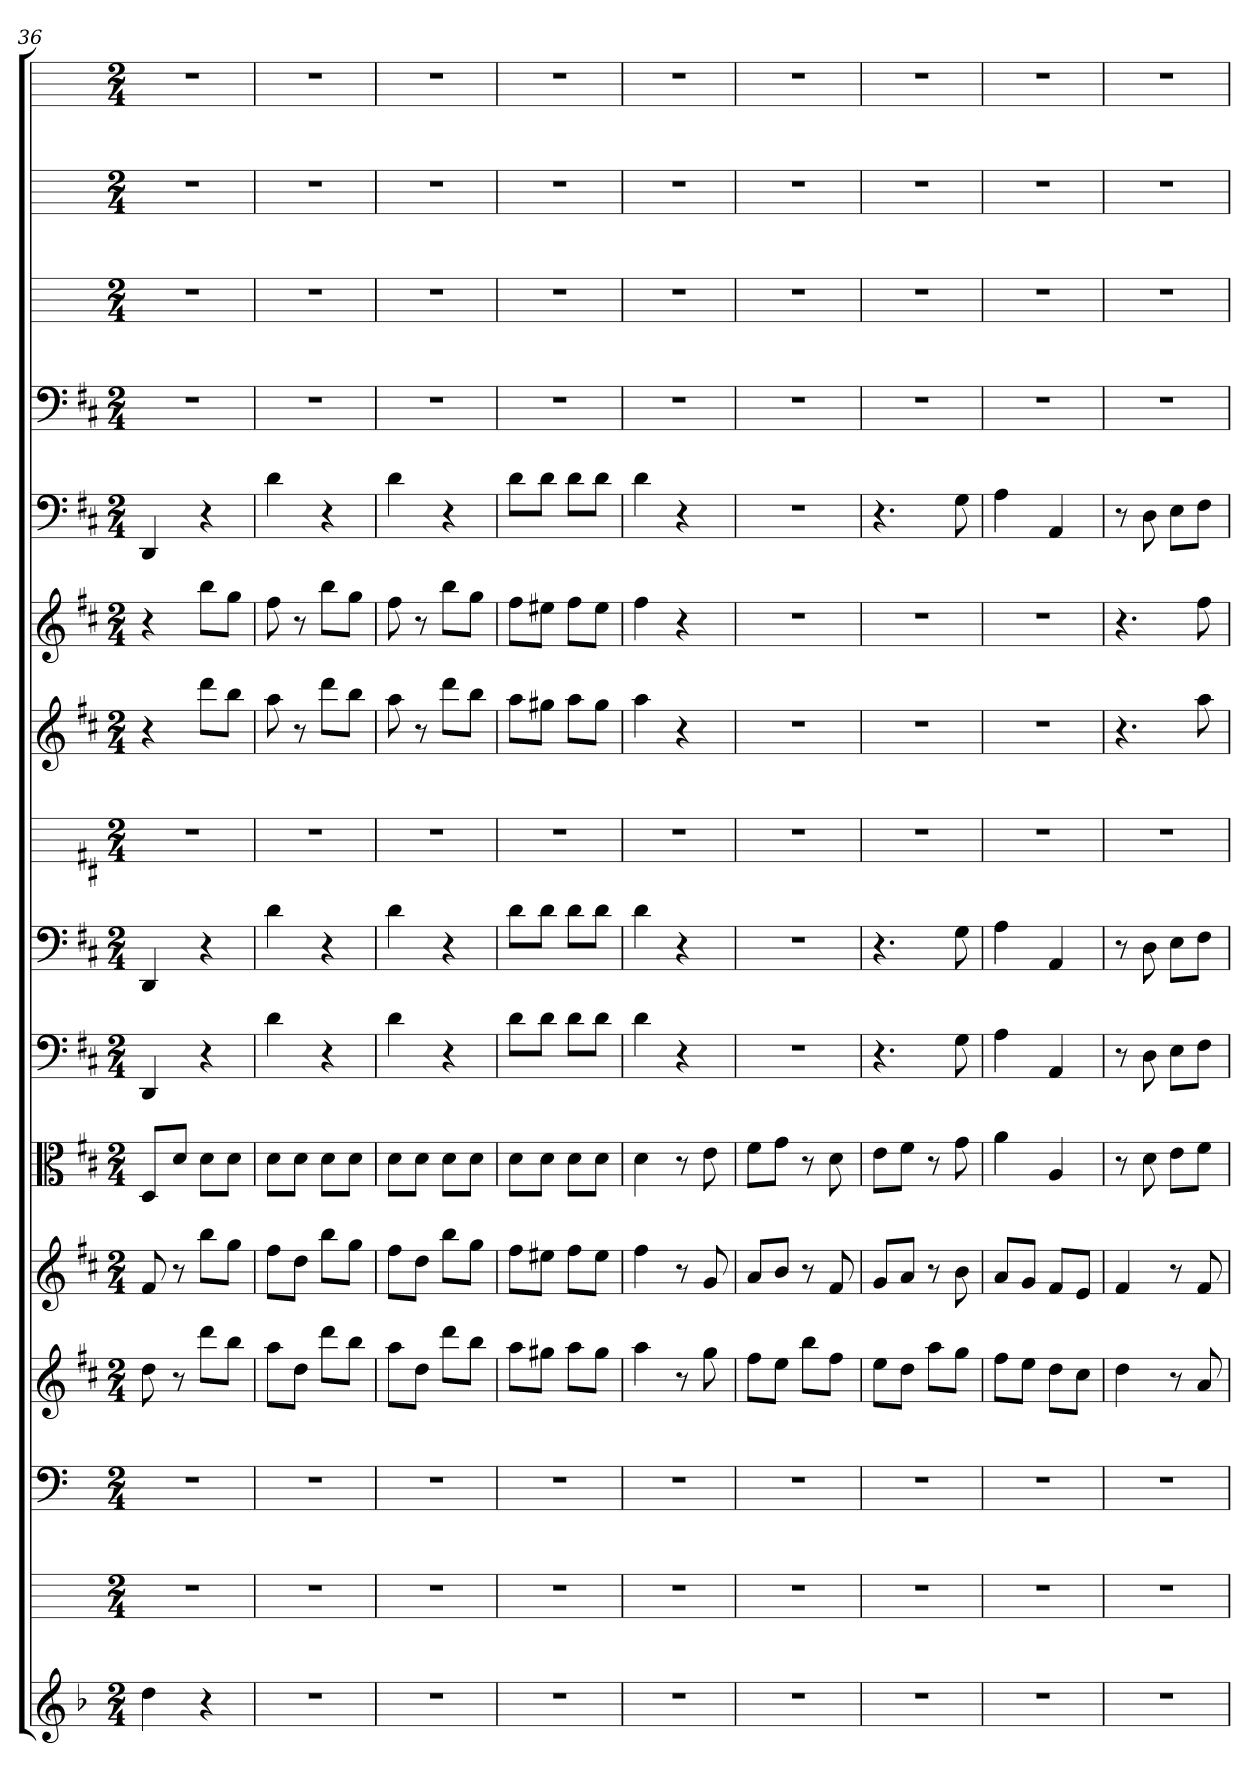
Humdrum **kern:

**kern	**kern	**kern	**kern	**kern	**kern	**kern	**kern	**kern	**kern	**kern	**kern	**kern	**kern	**kern	**kern
*part16	*part15	*part14	*part13	*part12	*part11	*part10	*part9	*part8	*part7	*part6	*part5	*part4	*part3	*part2	*part1
*staff16	*staff15	*staff14	*staff13	*staff12	*staff11	*staff10	*staff9	*staff8	*staff7	*staff6	*staff5	*staff4	*staff3	*staff2	*staff1
*	*	*clefF4	*	*	*clefC3	*clefF4	*clefF4	*	*	*	*clefF4	*clefF4	*	*	*
*k[b-]	*k[]	*k[]	*k[f#c#]	*k[f#c#]	*k[f#c#]	*k[f#c#]	*k[f#c#]	*k[f#c#]	*k[f#c#]	*k[f#c#]	*k[f#c#]	*k[f#c#]	*k[]	*k[]	*k[]
*M2/4	*M2/4	*M2/4	*M2/4	*M2/4	*M2/4	*M2/4	*M2/4	*M2/4	*M2/4	*M2/4	*M2/4	*M2/4	*M2/4	*M2/4	*M2/4
=36	=36	=36	=36	=36	=36	=36	=36	=36	=36	=36	=36	=36	=36	=36	=36
4dd	2r	2r	8dd	8f#	8D/L	4DD	4DD	2r	4r	4r	4DD	2r	2r	2r	2r
.	.	.	8r	8r	8d/J	.	.	.	.	.	.	.	.	.	.
4r	.	.	8dddL	8bbL	8d\L	4r	4r	.	8dddL	8bbL	4r	.	.	.	.
.	.	.	8bbJ	8ggJ	8d\J	.	.	.	8bbJ	8ggJ	.	.	.	.	.
=37	=37	=37	=37	=37	=37	=37	=37	=37	=37	=37	=37	=37	=37	=37	=37
2r	2r	2r	8aaL	8ff#L	8d\L	4d	4d	2r	8aa	8ff#	4d	2r	2r	2r	2r
.	.	.	8ddJ	8ddJ	8d\J	.	.	.	8r	8r	.	.	.	.	.
.	.	.	8dddL	8bbL	8d\L	4r	4r	.	8dddL	8bbL	4r	.	.	.	.
.	.	.	8bbJ	8ggJ	8d\J	.	.	.	8bbJ	8ggJ	.	.	.	.	.
=38	=38	=38	=38	=38	=38	=38	=38	=38	=38	=38	=38	=38	=38	=38	=38
2r	2r	2r	8aaL	8ff#L	8d\L	4d	4d	2r	8aa	8ff#	4d	2r	2r	2r	2r
.	.	.	8ddJ	8ddJ	8d\J	.	.	.	8r	8r	.	.	.	.	.
.	.	.	8dddL	8bbL	8d\L	4r	4r	.	8dddL	8bbL	4r	.	.	.	.
.	.	.	8bbJ	8ggJ	8d\J	.	.	.	8bbJ	8ggJ	.	.	.	.	.
=39	=39	=39	=39	=39	=39	=39	=39	=39	=39	=39	=39	=39	=39	=39	=39
2r	2r	2r	8aaL	8ff#L	8d\L	8d\L	8d\L	2r	8aaL	8ff#L	8d\L	2r	2r	2r	2r
.	.	.	8gg#XJ	8ee#XJ	8d\J	8d\J	8d\J	.	8gg#XJ	8ee#XJ	8d\J	.	.	.	.
.	.	.	8aaL	8ff#L	8d\L	8d\L	8d\L	.	8aaL	8ff#L	8d\L	.	.	.	.
.	.	.	8gg#J	8ee#J	8d\J	8d\J	8d\J	.	8gg#J	8ee#J	8d\J	.	.	.	.
=40	=40	=40	=40	=40	=40	=40	=40	=40	=40	=40	=40	=40	=40	=40	=40
2r	2r	2r	4aa	4ff#	4d	4d	4d	2r	4aa	4ff#	4d	2r	2r	2r	2r
.	.	.	8r	8r	8r	4r	4r	.	4r	4r	4r	.	.	.	.
.	.	.	8gg	8g	8e	.	.	.	.	.	.	.	.	.	.
=41	=41	=41	=41	=41	=41	=41	=41	=41	=41	=41	=41	=41	=41	=41	=41
2r	2r	2r	8ff#L	8aL	8f#\L	2r	2r	2r	2r	2r	2r	2r	2r	2r	2r
.	.	.	8eeJ	8bJ	8g\J	.	.	.	.	.	.	.	.	.	.
.	.	.	8bbL	8r	8r	.	.	.	.	.	.	.	.	.	.
.	.	.	8ff#J	8f#	8d	.	.	.	.	.	.	.	.	.	.
=42	=42	=42	=42	=42	=42	=42	=42	=42	=42	=42	=42	=42	=42	=42	=42
2r	2r	2r	8eeL	8gL	8e\L	4.r	4.r	2r	2r	2r	4.r	2r	2r	2r	2r
.	.	.	8ddJ	8aJ	8f#\J	.	.	.	.	.	.	.	.	.	.
.	.	.	8aaL	8r	8r	.	.	.	.	.	.	.	.	.	.
.	.	.	8ggJ	8b	8g	8G	8G	.	.	.	8G	.	.	.	.
=43	=43	=43	=43	=43	=43	=43	=43	=43	=43	=43	=43	=43	=43	=43	=43
2r	2r	2r	8ff#L	8aL	4a	4A	4A	2r	2r	2r	4A	2r	2r	2r	2r
.	.	.	8eeJ	8gJ	.	.	.	.	.	.	.	.	.	.	.
.	.	.	8ddL	8f#L	4A	4AA	4AA	.	.	.	4AA	.	.	.	.
.	.	.	8cc#J	8eJ	.	.	.	.	.	.	.	.	.	.	.
=44	=44	=44	=44	=44	=44	=44	=44	=44	=44	=44	=44	=44	=44	=44	=44
2r	2r	2r	4dd	4f#	8r	8r	8r	2r	4.r	4.r	8r	2r	2r	2r	2r
.	.	.	.	.	8d	8D	8D	.	.	.	8D	.	.	.	.
.	.	.	8r	8r	8e\L	8E\L	8E\L	.	.	.	8E\L	.	.	.	.
.	.	.	8a	8f#	8f#\J	8F#\J	8F#\J	.	8aa	8ff#	8F#\J	.	.	.	.
=	=	=	=	=	=	=	=	=	=	=	=	=	=	=	=
*-	*-	*-	*-	*-	*-	*-	*-	*-	*-	*-	*-	*-	*-	*-	*-
